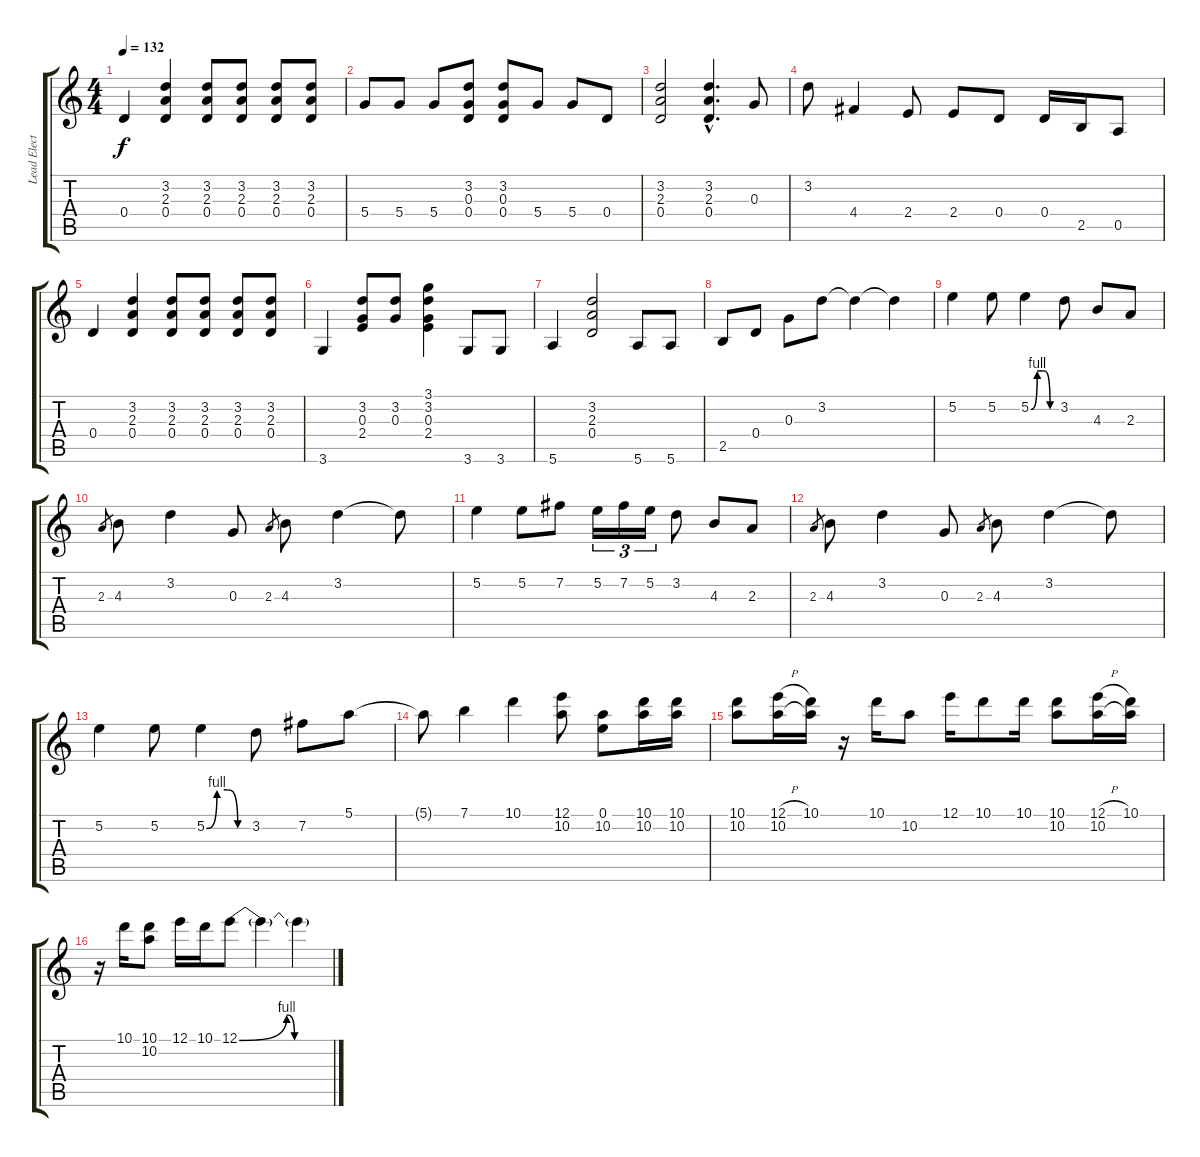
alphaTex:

\track ("Lead Electric Guitar" "Lead Elect") {instrument distortionguitar}
\staff {score tabs}
\tuning (E4 B3 G3 D3 A2 E2) {hide}
\ts (4 4)
\tempo 132
\clef g2
\ks c
0.4.4{dy f} (3.2 2.3 0.4).4 (3.2 2.3 0.4).8 (3.2 2.3 0.4).8 (3.2 2.3 0.4).8 (3.2 2.3 0.4).8 |
5.4.8 5.4.8 5.4.8 (3.2 0.3 0.4).8 (3.2 0.3 0.4).8 5.4.8 5.4.8 0.4.8 |
(3.2 2.3 0.4).2 (3.2{hac} 2.3{hac} 0.4{hac}).4{d} 0.3.8 |
3.2.8 4.4.4 2.4.8 2.4.8 0.4.8 0.4.16 2.5.16 0.5.8 |
0.4.4 (3.2 2.3 0.4).4 (3.2 2.3 0.4).8 (3.2 2.3 0.4).8 (3.2 2.3 0.4).8 (3.2 2.3 0.4).8 |
3.6.4 (3.2 0.3 2.4).8 (3.2 0.3).8 (3.1 3.2 0.3 2.4).4 3.6.8 3.6.8 |
5.6.4 (3.2 2.3 0.4).2 5.6.8 5.6.8 |
2.5.8 0.4.8 0.3.8 3.2.8 3.2{t}.4 3.2{t}.4 |
5.2.4 5.2.8 5.2{be (custom 0 0 15 4 30 4 45 0 60 0)}.4 3.2.8 4.3.8 2.3.8 |
2.3.8{gr} 4.3.8 3.2.4 0.3.8 2.3.8{gr} 4.3.8 3.2.4 3.2{t}.8 |
5.2.4 5.2.8 7.2.8 5.2.16{tu (3 2)} 7.2.16{tu (3 2)} 5.2.16{tu (3 2)} 3.2.8 4.3.8 2.3.8 |
2.3.8{gr} 4.3.8 3.2.4 0.3.8 2.3.8{gr} 4.3.8 3.2.4 3.2{t}.8 |
5.2.4 5.2.8 5.2{be (custom 0 0 15 4 30 4 45 0 60 0)}.4 3.2.8 7.2.8 5.1.8 |
5.1{t}.8 7.1.4 10.1.4 (12.1 10.2).8 (0.1 10.2).8 (10.1 10.2).16 (10.1 10.2).16 |
(10.1 10.2).8 (12.1{h} 10.2).16 (10.1 10.2{t}).16 r.16 10.1.16 10.2.8 12.1.16 10.1.8 10.1.16 (10.1 10.2).8 (12.1{h} 10.2).16 (10.1 10.2{t}).16 |
r.16 10.1.16 (10.1 10.2).8 12.1.16 10.1.16 12.1{be (custom 0 0 30 4 35 0 45 0 60 0)}.8 12.1{t}.4 12.1{t}.4
